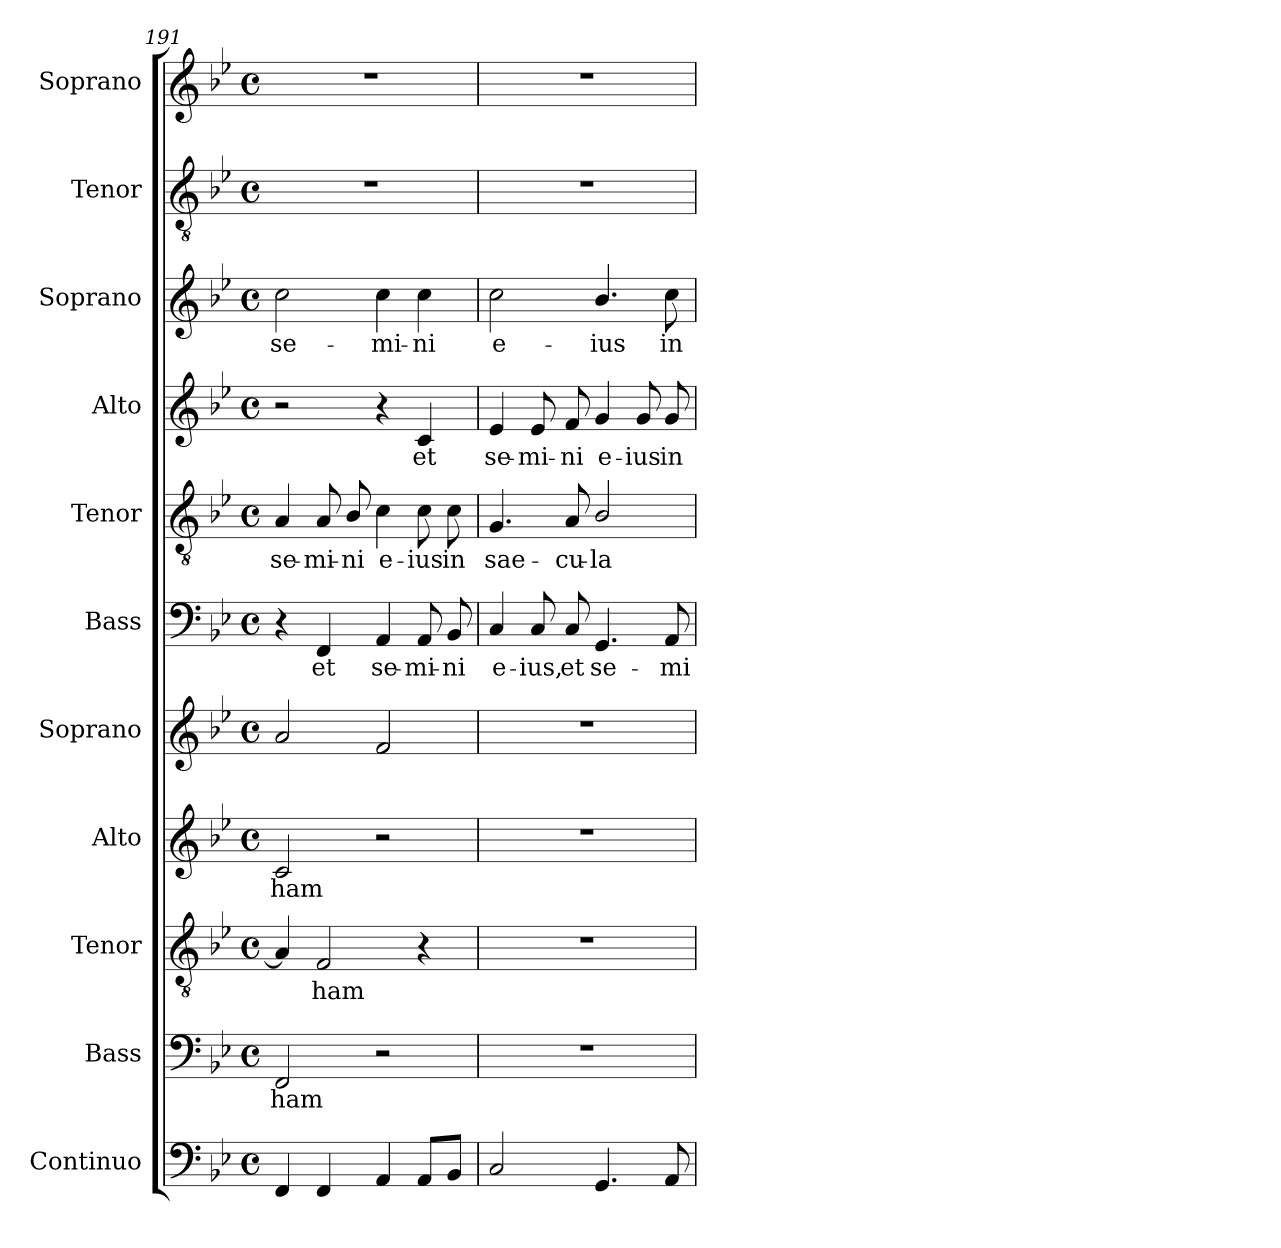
**kern	**kern	**text	**kern	**text	**kern	**text	**kern	**kern	**text	**kern	**text	**kern	**text	**kern	**text	**kern	**kern
*part11	*part10	*part10	*part9	*part9	*part8	*part8	*part7	*part6	*part6	*part5	*part5	*part4	*part4	*part3	*part3	*part2	*part1
*staff11	*staff10	*staff10	*staff9	*staff9	*staff8	*staff8	*staff7	*staff6	*staff6	*staff5	*staff5	*staff4	*staff4	*staff3	*staff3	*staff2	*staff1
*I"Continuo	*I"Bass	*	*I"Tenor	*	*I"Alto	*	*I"Soprano	*I"Bass	*	*I"Tenor	*	*I"Alto	*	*I"Soprano	*	*I"Tenor	*I"Soprano
*I'Cont.	*I'B.	*	*I'T.	*	*I'A.	*	*I'S.	*I'B.	*	*I'T.	*	*I'A.	*	*I'S.	*	*I'T.	*I'S.
*clefF4	*clefF4	*	*clefGv2	*	*clefG2	*	*clefG2	*clefF4	*	*clefGv2	*	*clefG2	*	*clefG2	*	*clefGv2	*clefG2
*	*	*	*ITrd7c12	*	*	*	*	*	*	*ITrd7c12	*	*	*	*	*	*ITrd7c12	*
*k[b-e-]	*k[b-e-]	*	*k[b-e-]	*	*k[b-e-]	*	*k[b-e-]	*k[b-e-]	*	*k[b-e-]	*	*k[b-e-]	*	*k[b-e-]	*	*k[b-e-]	*k[b-e-]
*B-:	*B-:	*	*B-:	*	*B-:	*	*B-:	*B-:	*	*B-:	*	*B-:	*	*B-:	*	*B-:	*B-:
*M4/4	*M4/4	*	*M4/4	*	*M4/4	*	*M4/4	*M4/4	*	*M4/4	*	*M4/4	*	*M4/4	*	*M4/4	*M4/4
*met(c)	*met(c)	*	*met(c)	*	*met(c)	*	*met(c)	*met(c)	*	*met(c)	*	*met(c)	*	*met(c)	*	*met(c)	*met(c)
=191	=191	=191	=191	=191	=191	=191	=191	=191	=191	=191	=191	=191	=191	=191	=191	=191	=191
!	!	!LO:LY:b:color=#000000	!	!	!	!	!	!	!	!	!	!	!	!	!	!	!
!	!	!	!	!	!	!LO:LY:b:color=#000000	!	!	!	!	!	!	!	!	!	!	!
!	!	!	!	!	!	!	!	!	!	!	!LO:LY:b:color=#000000	!	!	!	!	!	!
!	!	!	!	!	!	!	!	!	!	!	!	!	!	!	!LO:LY:b:color=#000000	!	!
4FFi/	2FFi/	-ham	4AAi/]	.	2ci/	-ham	2ai/	4r	.	4AAi/	se-	2r	.	2cci\	se-	1r	1r
!	!	!	!	!LO:LY:b:color=#000000	!	!	!	!	!	!	!	!	!	!	!	!	!
!	!	!	!	!	!	!	!	!	!LO:LY:b:color=#000000	!	!	!	!	!	!	!	!
!	!	!	!	!	!	!	!	!	!	!	!LO:LY:b:color=#000000	!	!	!	!	!	!
4FFi/	.	.	2FFi/	-ham	.	.	.	4FFi/	et	8AAi/	-mi-	.	.	.	.	.	.
!	!	!	!	!	!	!	!	!	!	!	!LO:LY:b:color=#000000	!	!	!	!	!	!
.	.	.	.	.	.	.	.	.	.	8BB-i/	-ni	.	.	.	.	.	.
!	!	!	!	!	!	!	!	!	!LO:LY:b:color=#000000	!	!	!	!	!	!	!	!
!	!	!	!	!	!	!	!	!	!	!	!LO:LY:b:color=#000000	!	!	!	!	!	!
!	!	!	!	!	!	!	!	!	!	!	!	!	!	!	!LO:LY:b:color=#000000	!	!
4AAi/	2r	.	.	.	2r	.	2fi/	4AAi/	se-	4Ci\	e-	4r	.	4cci\	-mi-	.	.
!	!	!	!	!	!	!	!	!	!LO:LY:b:color=#000000	!	!	!	!	!	!	!	!
!	!	!	!	!	!	!	!	!	!	!	!LO:LY:b:color=#000000	!	!	!	!	!	!
!	!	!	!	!	!	!	!	!	!	!	!	!	!LO:LY:b:color=#000000	!	!	!	!
!	!	!	!	!	!	!	!	!	!	!	!	!	!	!	!LO:LY:b:color=#000000	!	!
8AAi/L	.	.	4r	.	.	.	.	8AAi/	-mi-	8Ci\	-ius	4ci/	et	4cci\	-ni	.	.
!	!	!	!	!	!	!	!	!	!LO:LY:b:color=#000000	!	!	!	!	!	!	!	!
!	!	!	!	!	!	!	!	!	!	!	!LO:LY:b:color=#000000	!	!	!	!	!	!
8BB-i/J	.	.	.	.	.	.	.	8BB-i/	-ni	8Ci\	in	.	.	.	.	.	.
=192	=192	=192	=192	=192	=192	=192	=192	=192	=192	=192	=192	=192	=192	=192	=192	=192	=192
!	!	!	!	!	!	!	!	!	!LO:LY:b:color=#000000	!	!	!	!	!	!	!	!
!	!	!	!	!	!	!	!	!	!	!	!LO:LY:b:color=#000000	!	!	!	!	!	!
!	!	!	!	!	!	!	!	!	!	!	!	!	!LO:LY:b:color=#000000	!	!	!	!
!	!	!	!	!	!	!	!	!	!	!	!	!	!	!	!LO:LY:b:color=#000000	!	!
2Ci/	1r	.	1r	.	1r	.	1r	4Ci/	e-	4.GGi/	sae-	4e-i/	se-	2cci\	e-	1r	1r
!	!	!	!	!	!	!	!	!	!LO:LY:b:color=#000000	!	!	!	!	!	!	!	!
!	!	!	!	!	!	!	!	!	!	!	!	!	!LO:LY:b:color=#000000	!	!	!	!
.	.	.	.	.	.	.	.	8Ci/	-ius,	.	.	8e-i/	-mi-	.	.	.	.
!	!	!	!	!	!	!	!	!	!LO:LY:b:color=#000000	!	!	!	!	!	!	!	!
!	!	!	!	!	!	!	!	!	!	!	!LO:LY:b:color=#000000	!	!	!	!	!	!
!	!	!	!	!	!	!	!	!	!	!	!	!	!LO:LY:b:color=#000000	!	!	!	!
.	.	.	.	.	.	.	.	8Ci/	et	8AAi/	-cu-	8fi/	-ni	.	.	.	.
!	!	!	!	!	!	!	!	!	!LO:LY:b:color=#000000	!	!	!	!	!	!	!	!
!	!	!	!	!	!	!	!	!	!	!	!LO:LY:b:color=#000000	!	!	!	!	!	!
!	!	!	!	!	!	!	!	!	!	!	!	!	!LO:LY:b:color=#000000	!	!	!	!
!	!	!	!	!	!	!	!	!	!	!	!	!	!	!	!LO:LY:b:color=#000000	!	!
4.GGi/	.	.	.	.	.	.	.	4.GGi/	se-	2BB-i/	-la	4gi/	e-	4.b-i/	-ius	.	.
!	!	!	!	!	!	!	!	!	!	!	!	!	!LO:LY:b:color=#000000	!	!	!	!
.	.	.	.	.	.	.	.	.	.	.	.	8gi/	-ius	.	.	.	.
!	!	!	!	!	!	!	!	!	!LO:LY:b:color=#000000	!	!	!	!	!	!	!	!
!	!	!	!	!	!	!	!	!	!	!	!	!	!LO:LY:b:color=#000000	!	!	!	!
!	!	!	!	!	!	!	!	!	!	!	!	!	!	!	!LO:LY:b:color=#000000	!	!
8AAi/	.	.	.	.	.	.	.	8AAi/	-mi-	.	.	8gi/	in	8cci\	in	.	.
=	=	=	=	=	=	=	=	=	=	=	=	=	=	=	=	=	=
*-	*-	*-	*-	*-	*-	*-	*-	*-	*-	*-	*-	*-	*-	*-	*-	*-	*-
